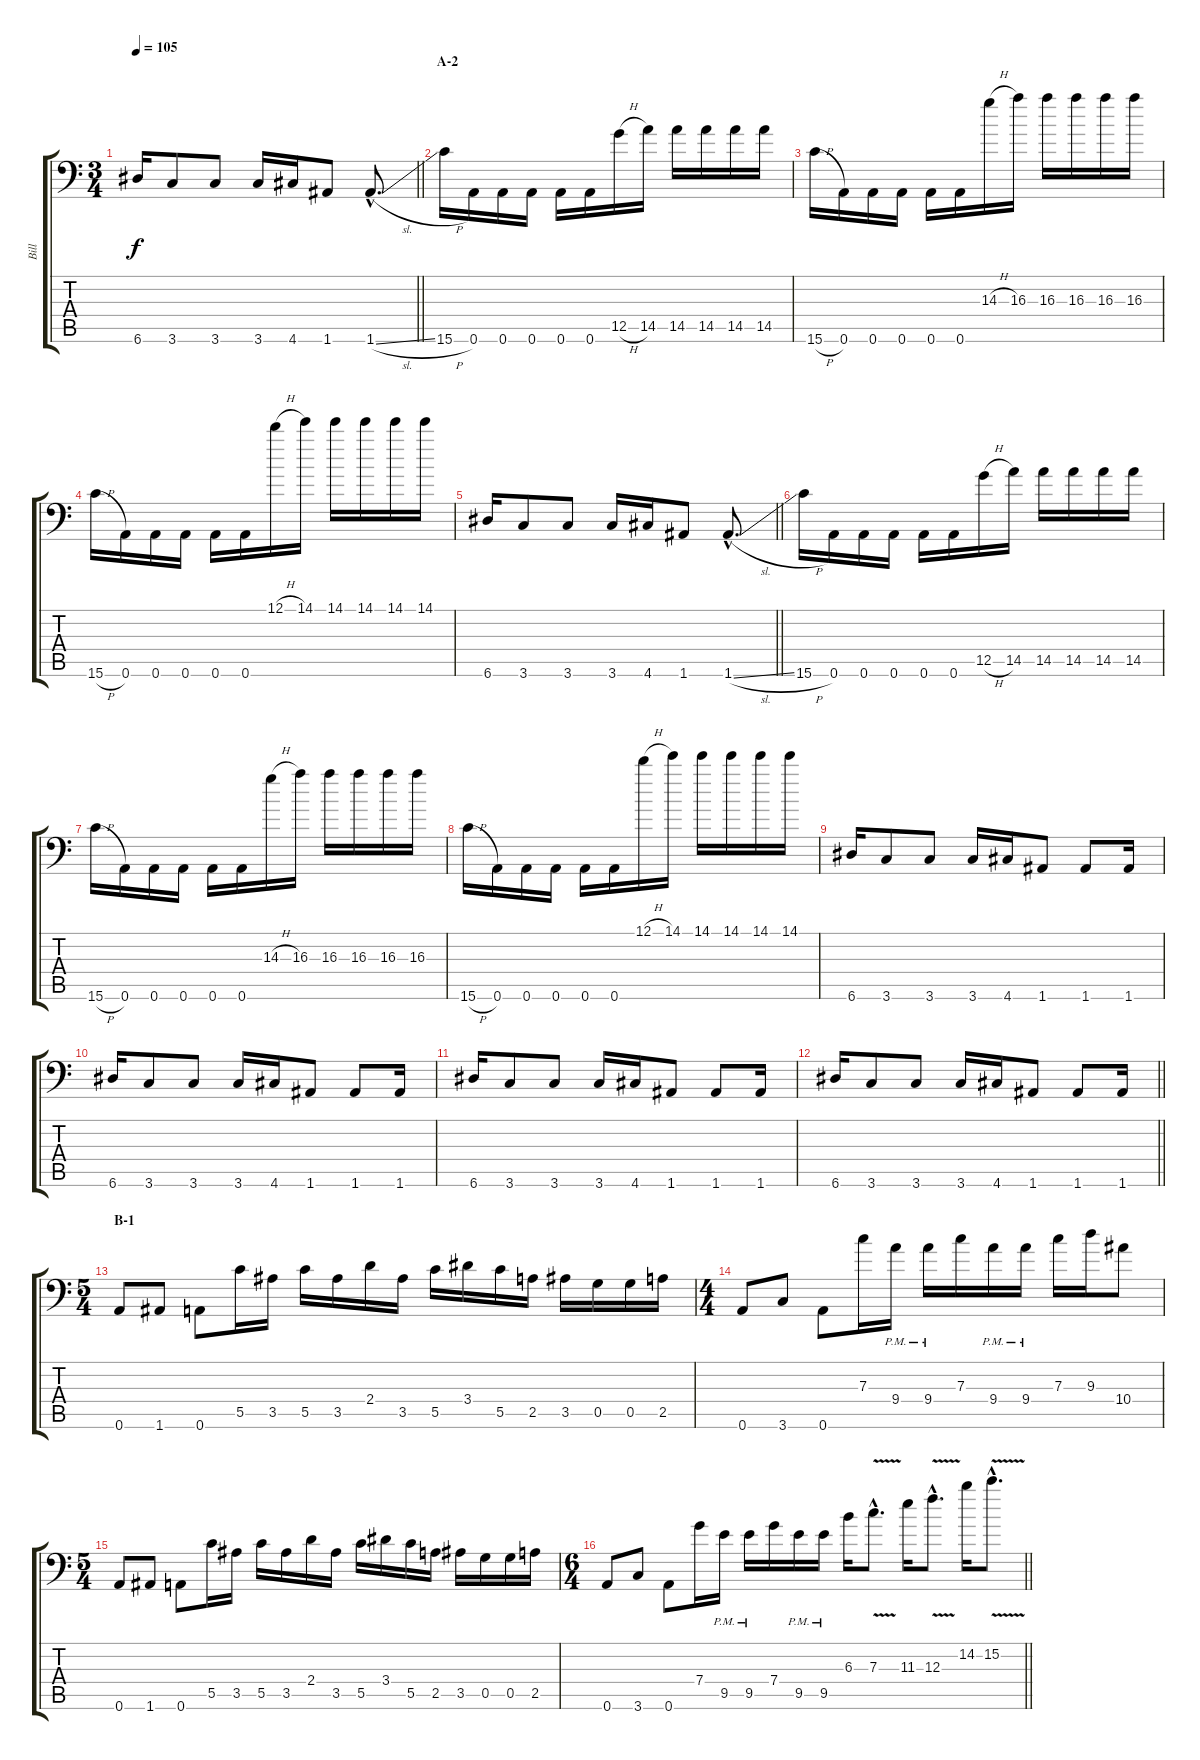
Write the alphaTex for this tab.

\track ("Bill" "Bill") {instrument distortionguitar}
\staff {score tabs}
\tuning (D4 A3 F3 C3 G2 A1) {hide}
\ts (3 4)
\tempo 105
\clef f4
\barLineRight lightlight
\ks c
6.6.16{dy f} 3.6.8 3.6.8 3.6.16 4.6.16 1.6.8 1.6{sl hac}.8{d} |
\section ("" "A-2")
15.6{h}.16 0.6.16 0.6.16 0.6.16 0.6.16 0.6.16 12.5{h}.16 14.5.16 14.5.16 14.5.16 14.5.16 14.5.16 |
15.6{h}.16 0.6.16 0.6.16 0.6.16 0.6.16 0.6.16 14.3{h}.16 16.3.16 16.3.16 16.3.16 16.3.16 16.3.16 |
15.6{h}.16 0.6.16 0.6.16 0.6.16 0.6.16 0.6.16 12.1{h}.16 14.1.16 14.1.16 14.1.16 14.1.16 14.1.16 |
\barLineRight lightlight
6.6.16 3.6.8 3.6.8 3.6.16 4.6.16 1.6.8 1.6{sl hac}.8{d} |
15.6{h}.16 0.6.16 0.6.16 0.6.16 0.6.16 0.6.16 12.5{h}.16 14.5.16 14.5.16 14.5.16 14.5.16 14.5.16 |
15.6{h}.16 0.6.16 0.6.16 0.6.16 0.6.16 0.6.16 14.3{h}.16 16.3.16 16.3.16 16.3.16 16.3.16 16.3.16 |
15.6{h}.16 0.6.16 0.6.16 0.6.16 0.6.16 0.6.16 12.1{h}.16 14.1.16 14.1.16 14.1.16 14.1.16 14.1.16 |
6.6.16 3.6.8 3.6.8 3.6.16 4.6.16 1.6.8 1.6.8 1.6.16 |
6.6.16 3.6.8 3.6.8 3.6.16 4.6.16 1.6.8 1.6.8 1.6.16 |
6.6.16 3.6.8 3.6.8 3.6.16 4.6.16 1.6.8 1.6.8 1.6.16 |
\barLineRight lightlight
6.6.16 3.6.8 3.6.8 3.6.16 4.6.16 1.6.8 1.6.8 1.6.16 |
\ts (5 4)
\section ("" "B-1")
0.6.8 1.6.8 0.6.8 5.5.16 3.5.16 5.5.16 3.5.16 2.4.16 3.5.16 5.5.16 3.4.16 5.5.16 2.5.16 3.5.16 0.5.16 0.5.16 2.5.16 |
\ts (4 4)
0.6.8 3.6.8 0.6.8 7.3.16 9.4{pm}.16 9.4{pm}.16 7.3.16 9.4{pm}.16 9.4{pm}.16 7.3.16 9.3.16 10.4.8 |
\ts (5 4)
0.6.8 1.6.8 0.6.8 5.5.16 3.5.16 5.5.16 3.5.16 2.4.16 3.5.16 5.5.16 3.4.16 5.5.16 2.5.16 3.5.16 0.5.16 0.5.16 2.5.16 |
\ts (6 4)
\barLineRight lightlight
0.6.8 3.6.8 0.6.8 7.4.16 9.5{pm}.16 9.5{pm}.16 7.4.16 9.5{pm}.16 9.5{pm}.16 6.3.16 7.3{v hac}.8{d} 11.3.16 12.3{v hac}.8{d} 14.2.16 15.2{v hac}.8{d}
